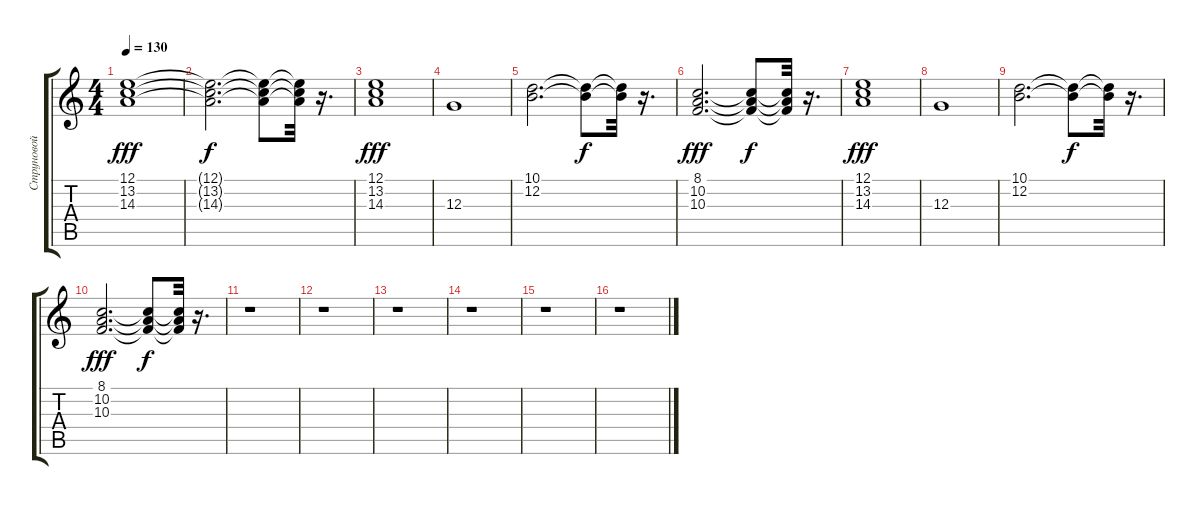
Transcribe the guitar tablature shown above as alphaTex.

\track ("Струновой оркестр 3" "Струновой ") {instrument stringensemble1}
\staff {score tabs}
\tuning (E4 B3 G3 D3 A2 E2) {hide}
\ts (4 4)
\tempo 130
\clef g2
\ks c
(12.1 13.2 14.3).1{dy fff} |
(12.1{t} 13.2{t} 14.3{t}).2{d dy f} (12.1{t} 13.2{t} 14.3{t}).8 (12.1{t} 13.2{t} 14.3{t}).32 r.16{d} |
(12.1 13.2 14.3).1{dy fff} |
12.3.1 |
(10.1 12.2).2{d} (10.1{t} 12.2{t}).8{dy f} (10.1{t} 12.2{t}).32 r.16{d} |
(8.1 10.2 10.3).2{d dy fff} (8.1{t} 10.2{t} 10.3{t}).8{dy f} (8.1{t} 10.2{t} 10.3{t}).32 r.16{d} |
(12.1 13.2 14.3).1{dy fff} |
12.3.1 |
(10.1 12.2).2{d} (10.1{t} 12.2{t}).8{dy f} (10.1{t} 12.2{t}).32 r.16{d} |
(8.1 10.2 10.3).2{d dy fff} (8.1{t} 10.2{t} 10.3{t}).8{dy f} (8.1{t} 10.2{t} 10.3{t}).32 r.16{d} |
r.1 |
r.1 |
r.1 |
r.1 |
r.1 |
r.1
